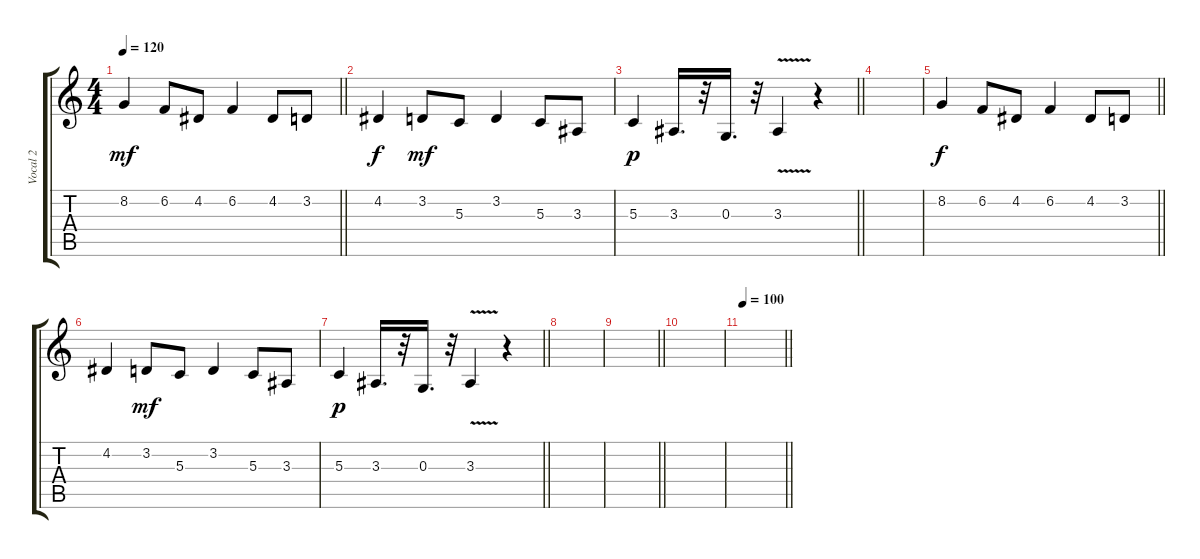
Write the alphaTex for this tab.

\track ("Vocal 2" "Vocal 2") {instrument flute}
\staff {score tabs}
\tuning (E4 B3 G3 D3 A2 E2) {hide}
\ts (4 4)
\tempo 120
\clef g2
\barLineRight lightlight
\ks c
8.2.4{dy mf} 6.2.8 4.2.8 6.2.4 4.2.8 3.2.8 |
4.2.4{dy f} 3.2.8{dy mf} 5.3.8 3.2.4 5.3.8 3.3.8 |
\barLineRight lightlight
5.3.4{dy p} 3.3.16{d} r.32 0.3.16{d} r.32 3.3{v}.4 r.4 |
|
\barLineRight lightlight
8.2.4{dy f} 6.2.8 4.2.8 6.2.4 4.2.8 3.2.8 |
4.2.4 3.2.8{dy mf} 5.3.8 3.2.4 5.3.8 3.3.8 |
\barLineRight lightlight
5.3.4{dy p} 3.3.16{d} r.32 0.3.16{d} r.32 3.3{v}.4 r.4 |
|
\barLineRight lightlight
|
|
\tempo 100
\barLineRight lightlight
